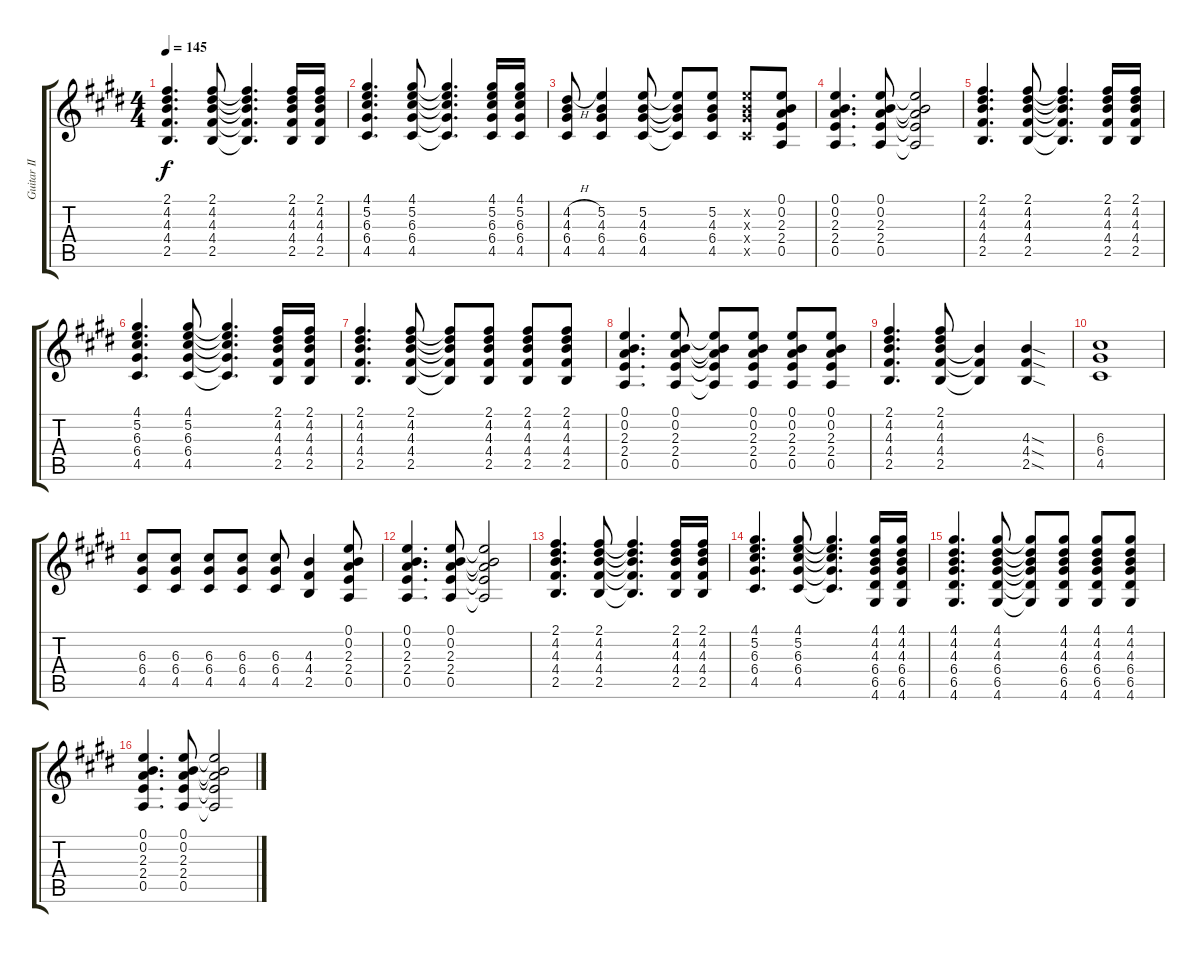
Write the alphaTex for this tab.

\track ("Guitar II" "Guitar II") {instrument overdrivenguitar}
\staff {score tabs}
\tuning (E4 B3 G3 D3 A2 E2) {hide}
\ts (4 4)
\tempo 145
\clef g2
\ks e
(2.1 4.2 4.3 4.4 2.5).4{d dy f} (2.1 4.2 4.3 4.4 2.5).8 (2.1{t} 4.2{t} 4.3{t} 4.4{t} 2.5{t}).4{d} (2.1 4.2 4.3 4.4 2.5).16 (2.1 4.2 4.3 4.4 2.5).16 |
(4.1 5.2 6.3 6.4 4.5).4{d} (4.1 5.2 6.3 6.4 4.5).8 (4.1{t} 5.2{t} 6.3{t} 6.4{t} 4.5{t}).4{d} (4.1 5.2 6.3 6.4 4.5).16 (4.1 5.2 6.3 6.4 4.5).16 |
(4.2{h} 4.3 6.4 4.5).8 (5.2 4.3 6.4 4.5).4 (5.2 4.3 6.4 4.5).8 (5.2{t} 4.3{t} 6.4{t} 4.5{t}).8 (5.2 4.3 6.4 4.5).8 (5.2{x} 4.3{x} 6.4{x} 4.5{x}).8 (0.1 0.2 2.3 2.4 0.5).8 |
(0.1 0.2 2.3 2.4 0.5).4{d} (0.1 0.2 2.3 2.4 0.5).8 (0.1{t} 0.2{t} 2.3{t} 2.4{t} 0.5{t}).2 |
(2.1 4.2 4.3 4.4 2.5).4{d} (2.1 4.2 4.3 4.4 2.5).8 (2.1{t} 4.2{t} 4.3{t} 4.4{t} 2.5{t}).4{d} (2.1 4.2 4.3 4.4 2.5).16 (2.1 4.2 4.3 4.4 2.5).16 |
(4.1 5.2 6.3 6.4 4.5).4{d} (4.1 5.2 6.3 6.4 4.5).8 (4.1{t} 5.2{t} 6.3{t} 6.4{t} 4.5{t}).4{d} (2.1 4.2 4.3 4.4 2.5).16 (2.1 4.2 4.3 4.4 2.5).16 |
(2.1 4.2 4.3 4.4 2.5).4{d} (2.1 4.2 4.3 4.4 2.5).8 (2.1{t} 4.2{t} 4.3{t} 4.4{t} 2.5{t}).8 (2.1 4.2 4.3 4.4 2.5).8 (2.1 4.2 4.3 4.4 2.5).8 (2.1 4.2 4.3 4.4 2.5).8 |
(0.1 0.2 2.3 2.4 0.5).4{d} (0.1 0.2 2.3 2.4 0.5).8 (0.1{t} 0.2{t} 2.3{t} 2.4{t} 0.5{t}).8 (0.1 0.2 2.3 2.4 0.5).8 (0.1 0.2 2.3 2.4 0.5).8 (0.1 0.2 2.3 2.4 0.5).8 |
(2.1 4.2 4.3 4.4 2.5).4{d} (2.1 4.2 4.3 4.4 2.5).8 (4.3{t} 4.4{t} 2.5{t}).4 (4.3{sod} 4.4{sod} 2.5{sod}).4 |
(6.3 6.4 4.5).1 |
(6.3 6.4 4.5).8 (6.3 6.4 4.5).8 (6.3 6.4 4.5).8 (6.3 6.4 4.5).8 (6.3 6.4 4.5).8 (4.3 4.4 2.5).4 (0.1 0.2 2.3 2.4 0.5).8 |
(0.1 0.2 2.3 2.4 0.5).4{d} (0.1 0.2 2.3 2.4 0.5).8 (0.1{t} 0.2{t} 2.3{t} 2.4{t} 0.5{t}).2 |
(2.1 4.2 4.3 4.4 2.5).4{d} (2.1 4.2 4.3 4.4 2.5).8 (2.1{t} 4.2{t} 4.3{t} 4.4{t} 2.5{t}).4{d} (2.1 4.2 4.3 4.4 2.5).16 (2.1 4.2 4.3 4.4 2.5).16 |
(4.1 5.2 6.3 6.4 4.5).4{d} (4.1 5.2 6.3 6.4 4.5).8 (4.1{t} 5.2{t} 6.3{t} 6.4{t} 4.5{t}).4{d} (4.1 4.2 4.3 6.4 6.5 4.6).16 (4.1 4.2 4.3 6.4 6.5 4.6).16 |
(4.1 4.2 4.3 6.4 6.5 4.6).4{d} (4.1 4.2 4.3 6.4 6.5 4.6).8 (4.1{t} 4.2{t} 4.3{t} 6.4{t} 6.5{t} 4.6{t}).8 (4.1 4.2 4.3 6.4 6.5 4.6).8 (4.1 4.2 4.3 6.4 6.5 4.6).8 (4.1 4.2 4.3 6.4 6.5 4.6).8 |
(0.1 0.2 2.3 2.4 0.5).4{d} (0.1 0.2 2.3 2.4 0.5).8 (0.1{t} 0.2{t} 2.3{t} 2.4{t} 0.5{t}).2
